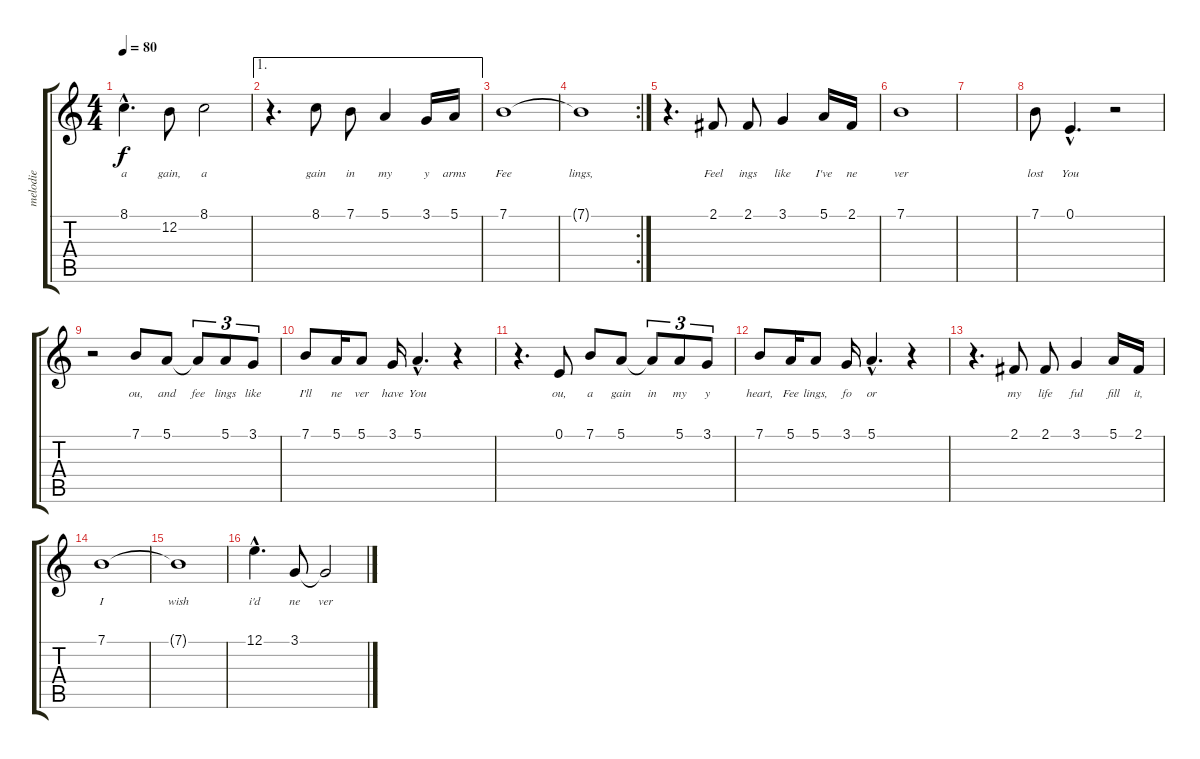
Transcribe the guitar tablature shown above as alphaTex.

\track ("melodie" "melodie") {instrument frenchhorn}
\staff {score tabs}
\tuning (E4 B3 G3 D3 A2 E2) {hide}
\ts (4 4)
\tempo 80
\clef g2
\ks c
8.1{hac}.4{d lyrics (0 "a") lyrics (1 "") lyrics (2 "") lyrics (3 "") lyrics (4 "") dy f} 12.2.8{lyrics (0 "gain,") lyrics (1 "") lyrics (2 "") lyrics (3 "") lyrics (4 "")} 8.1.2{lyrics (0 "a") lyrics (1 "") lyrics (2 "") lyrics (3 "") lyrics (4 "")} |
\ae 1
r.4{d} 8.1.8{lyrics (0 "gain") lyrics (1 "") lyrics (2 "") lyrics (3 "") lyrics (4 "")} 7.1.8{lyrics (0 "in") lyrics (1 "") lyrics (2 "") lyrics (3 "") lyrics (4 "")} 5.1.4{lyrics (0 "my") lyrics (1 "") lyrics (2 "") lyrics (3 "") lyrics (4 "")} 3.1.16{lyrics (0 "y") lyrics (1 "") lyrics (2 "") lyrics (3 "") lyrics (4 "")} 5.1.16{lyrics (0 "arms") lyrics (1 "") lyrics (2 "") lyrics (3 "") lyrics (4 "")} |
7.1.1{lyrics (0 "Fee") lyrics (1 "") lyrics (2 "") lyrics (3 "") lyrics (4 "")} |
\rc 2
7.1{t}.1{lyrics (0 "lings,") lyrics (1 "") lyrics (2 "") lyrics (3 "") lyrics (4 "")} |
r.4{d} 2.1.8{lyrics (0 "Feel") lyrics (1 "") lyrics (2 "") lyrics (3 "") lyrics (4 "")} 2.1.8{lyrics (0 "ings") lyrics (1 "") lyrics (2 "") lyrics (3 "") lyrics (4 "")} 3.1.4{lyrics (0 "like") lyrics (1 "") lyrics (2 "") lyrics (3 "") lyrics (4 "")} 5.1.16{lyrics (0 "I've") lyrics (1 "") lyrics (2 "") lyrics (3 "") lyrics (4 "")} 2.1.16{lyrics (0 "ne") lyrics (1 "") lyrics (2 "") lyrics (3 "") lyrics (4 "")} |
7.1.1{lyrics (0 "ver") lyrics (1 "") lyrics (2 "") lyrics (3 "") lyrics (4 "")} |
|
7.1.8{lyrics (0 "lost") lyrics (1 "") lyrics (2 "") lyrics (3 "") lyrics (4 "")} 0.1{hac}.4{d lyrics (0 "You") lyrics (1 "") lyrics (2 "") lyrics (3 "") lyrics (4 "")} r.2 |
r.2 7.1.8{lyrics (0 "ou,") lyrics (1 "") lyrics (2 "") lyrics (3 "") lyrics (4 "")} 5.1.8{lyrics (0 "and") lyrics (1 "") lyrics (2 "") lyrics (3 "") lyrics (4 "")} 5.1{t}.8{tu (3 2) lyrics (0 "fee") lyrics (1 "") lyrics (2 "") lyrics (3 "") lyrics (4 "")} 5.1.8{tu (3 2) lyrics (0 "lings") lyrics (1 "") lyrics (2 "") lyrics (3 "") lyrics (4 "")} 3.1.8{tu (3 2) lyrics (0 "like") lyrics (1 "") lyrics (2 "") lyrics (3 "") lyrics (4 "")} |
7.1.8{lyrics (0 "I'll") lyrics (1 "") lyrics (2 "") lyrics (3 "") lyrics (4 "")} 5.1.16{lyrics (0 "ne") lyrics (1 "") lyrics (2 "") lyrics (3 "") lyrics (4 "")} 5.1.8{lyrics (0 "ver") lyrics (1 "") lyrics (2 "") lyrics (3 "") lyrics (4 "")} 3.1.16{lyrics (0 "have") lyrics (1 "") lyrics (2 "") lyrics (3 "") lyrics (4 "")} 5.1{hac}.4{d lyrics (0 "You") lyrics (1 "") lyrics (2 "") lyrics (3 "") lyrics (4 "")} r.4 |
r.4{d} 0.1.8{lyrics (0 "ou,") lyrics (1 "") lyrics (2 "") lyrics (3 "") lyrics (4 "")} 7.1.8{lyrics (0 "a") lyrics (1 "") lyrics (2 "") lyrics (3 "") lyrics (4 "")} 5.1.8{lyrics (0 "gain") lyrics (1 "") lyrics (2 "") lyrics (3 "") lyrics (4 "")} 5.1{t}.8{tu (3 2) lyrics (0 "in") lyrics (1 "") lyrics (2 "") lyrics (3 "") lyrics (4 "")} 5.1.8{tu (3 2) lyrics (0 "my") lyrics (1 "") lyrics (2 "") lyrics (3 "") lyrics (4 "")} 3.1.8{tu (3 2) lyrics (0 "y") lyrics (1 "") lyrics (2 "") lyrics (3 "") lyrics (4 "")} |
7.1.8{lyrics (0 "heart,") lyrics (1 "") lyrics (2 "") lyrics (3 "") lyrics (4 "")} 5.1.16{lyrics (0 "Fee") lyrics (1 "") lyrics (2 "") lyrics (3 "") lyrics (4 "")} 5.1.8{lyrics (0 "lings,") lyrics (1 "") lyrics (2 "") lyrics (3 "") lyrics (4 "")} 3.1.16{lyrics (0 "fo") lyrics (1 "") lyrics (2 "") lyrics (3 "") lyrics (4 "")} 5.1{hac}.4{d lyrics (0 "or") lyrics (1 "") lyrics (2 "") lyrics (3 "") lyrics (4 "")} r.4 |
r.4{d} 2.1.8{lyrics (0 "my") lyrics (1 "") lyrics (2 "") lyrics (3 "") lyrics (4 "")} 2.1.8{lyrics (0 "life") lyrics (1 "") lyrics (2 "") lyrics (3 "") lyrics (4 "")} 3.1.4{lyrics (0 "ful") lyrics (1 "") lyrics (2 "") lyrics (3 "") lyrics (4 "")} 5.1.16{lyrics (0 "fill") lyrics (1 "") lyrics (2 "") lyrics (3 "") lyrics (4 "")} 2.1.16{lyrics (0 "it,") lyrics (1 "") lyrics (2 "") lyrics (3 "") lyrics (4 "")} |
7.1.1{lyrics (0 "I") lyrics (1 "") lyrics (2 "") lyrics (3 "") lyrics (4 "")} |
7.1{t}.1{lyrics (0 "wish") lyrics (1 "") lyrics (2 "") lyrics (3 "") lyrics (4 "")} |
12.1{hac}.4{d lyrics (0 "i'd") lyrics (1 "") lyrics (2 "") lyrics (3 "") lyrics (4 "")} 3.1.8{lyrics (0 "ne") lyrics (1 "") lyrics (2 "") lyrics (3 "") lyrics (4 "")} 3.1{t}.2{lyrics (0 "ver") lyrics (1 "") lyrics (2 "") lyrics (3 "") lyrics (4 "")}
